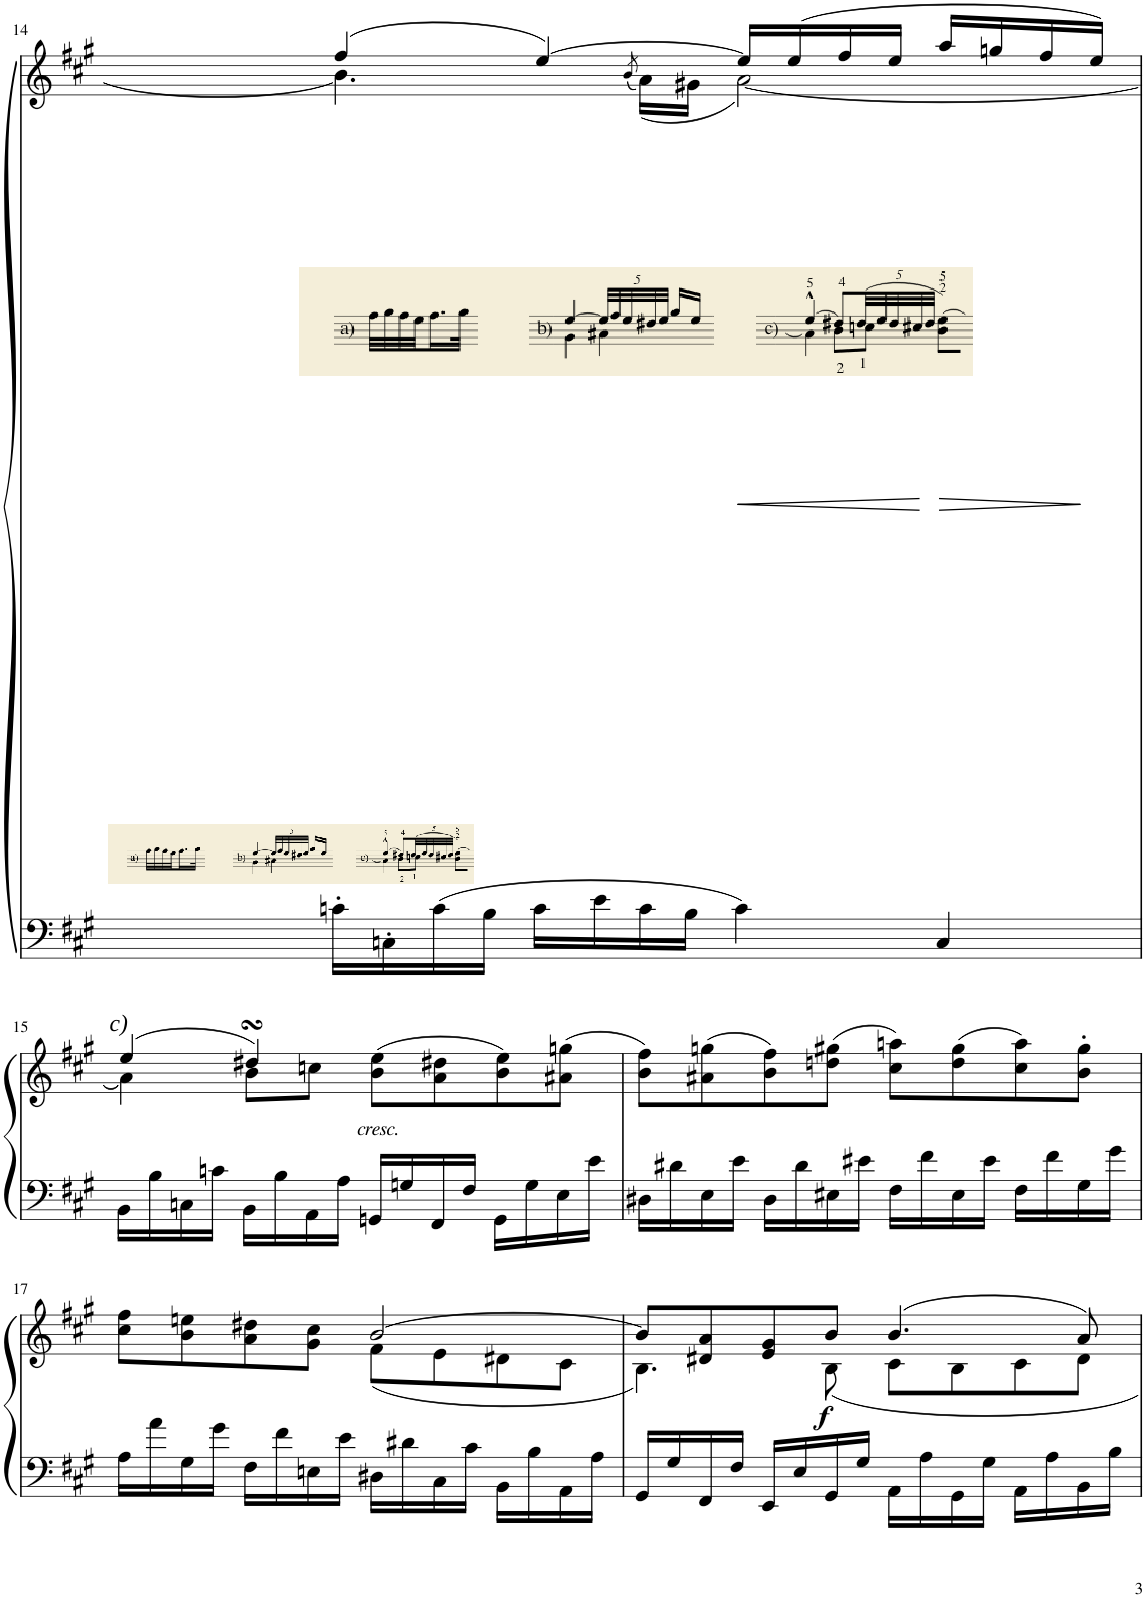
**kern	**kern	**dynam
*part1	*part1	*part1
*staff2	*staff1	*staff1/2
*I"Piano	*	*
*I'Pno	*	*
!!LO:PB:g=z
*clefF4	*clefG2	*
*k[f#c#g#]	*k[f#c#g#]	*
*M4/4	*M4/4	*
*met(c)	*met(c)	*
=14	=14	=14
*	*^	*
16cn'\LL	(4ff#/	4.b\]	.
16Cn'\	.	.	.
16c\	.	.	.
16B\JJ	.	.	.
16c\LL	[4ee/)	.	.
16e\	.	.	.
.	.	(8qb/	.
16c\	.	(16a\LL)	.
16B\JJ	.	16g#X\JJ	.
!	!	!	!LO:HP:b
4c\	16ee/LL]	[2a\)	<
.	(16ee/	.	.
.	16ff#/	.	.
.	16ee/JJ	.	.
!	!	!	!LO:HP:n=1:b
4C/	16aa/LL	.	[ >
.	16ggn/	.	.
.	16ff#/	.	.
.	16ee/JJ)	.	]
!!LO:LB:g=z	!!
=15	=15	=15	=15
!	!LO:TX:a:i:t=c)	!	!
16BB\LL	(4ee/	4a\]	.
16B\	.	.	.
16Cn\	.	.	.
16cn\JJ	.	.	.
16BB\LL	4dd#XsSsS/)	8b\L	.
16B\	.	.	.
16AA\	.	8ccn\J	.
16A\JJ	.	.	.
!	!	!	!LO:DY:b
16GGn/LL	(8b\ 8ee\L	2ryy	other-dynamics
16Gn/	.	.	.
16FF#/	8a\ 8dd#X\	.	.
16F#/JJ	.	.	.
16GG\LL	8b\ 8ee\)	.	.
16G\	.	.	.
16E\	(8a#X\ 8ggn\J	.	.
16e\JJ	.	.	.
*	*v	*v	*
=16	=16	=16
16D#X\LL	8b\ 8ff#\L)	.
16d#X\	.	.
16E\	(8a#X\ 8ggn\	.
16e\JJ	.	.
16D#\LL	8b\ 8ff#\)	.
16d#\	.	.
16E#X\	(8ddn\ 8gg#X\J	.
16e#X\JJ	.	.
16F#\LL	8cc#\ 8aan\L)	.
16f#\	.	.
16E#\	(8dd\ 8gg#\	.
16e#\JJ	.	.
16F#\LL	8cc#\ 8aa\)	.
16f#\	.	.
16G#\	8b\' 8gg#\'J	.
16g#\JJ	.	.
!!LO:LB:g=z
=17	=17	=17
*	*^	*
16A\LL	8cc#\ 8ff#\L	2ryy	.
16a\	.	.	.
16G#\	8b\ 8een\	.	.
16g#\JJ	.	.	.
16F#\LL	8a\ 8dd#X\	.	.
16f#\	.	.	.
16En\	8g#\ 8cc#\J	.	.
16e\JJ	.	.	.
16D#X\LL	[2b/	(8f#\L	.
16d#X\	.	.	.
16C#\	.	8e\	.
16c#\JJ	.	.	.
16BB\LL	.	8d#X\	.
16B\	.	.	.
16AA\	.	8c#\J	.
16A\JJ	.	.	.
=18	=18	=18	=18
16GG#/LL	8b/L]	4.B\)	.
16G#/	.	.	.
16FF#/	8d#X/ 8a/	.	.
16F#/JJ	.	.	.
16EE/LL	8e/ 8g#/	.	.
16E/	.	.	.
!	!	!	!LO:DY:b
16GG#/	8b/J	8B\	f
16G#/JJ	.	.	.
16AA\LL	(4.b/	8c#\L	.
16A\	.	.	.
16GG#\	.	8B\	.
16G#\JJ	.	.	.
16AA\LL	.	8c#\	.
16A\	.	.	.
16BB\	8a/)	8d#\J	.
16B\JJ	.	.	.
*	*v	*v	*
=	=	=
*-	*-	*-
